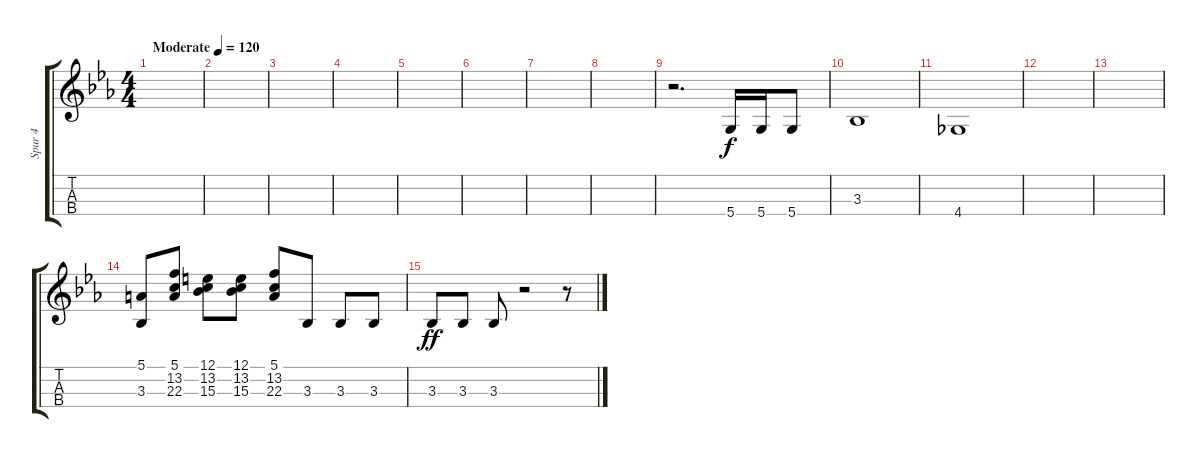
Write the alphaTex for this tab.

\track ("Spur 4" "Spur 4") {instrument taikodrum}
\staff {score tabs}
\tuning (E4 B3 G3 D3) {hide}
\ts (4 4)
\tempo (120 "Moderate")
\clef g2
\ks eb
|
|
|
|
|
|
|
|
r.2{d} 5.4.16 5.4.16 5.4.8 |
3.3.1{volume 16} |
4.4.1 |
|
|
(5.1 3.3).8{dy f volume 5} (5.1 13.2 22.3).8 (12.1 13.2 15.3).8 (12.1 13.2 15.3).8 (5.1 13.2 22.3).8 3.3.8{volume 11} 3.3.8 3.3.8 |
3.3.8{dy ff} 3.3.8 3.3.8 r.2 r.8
